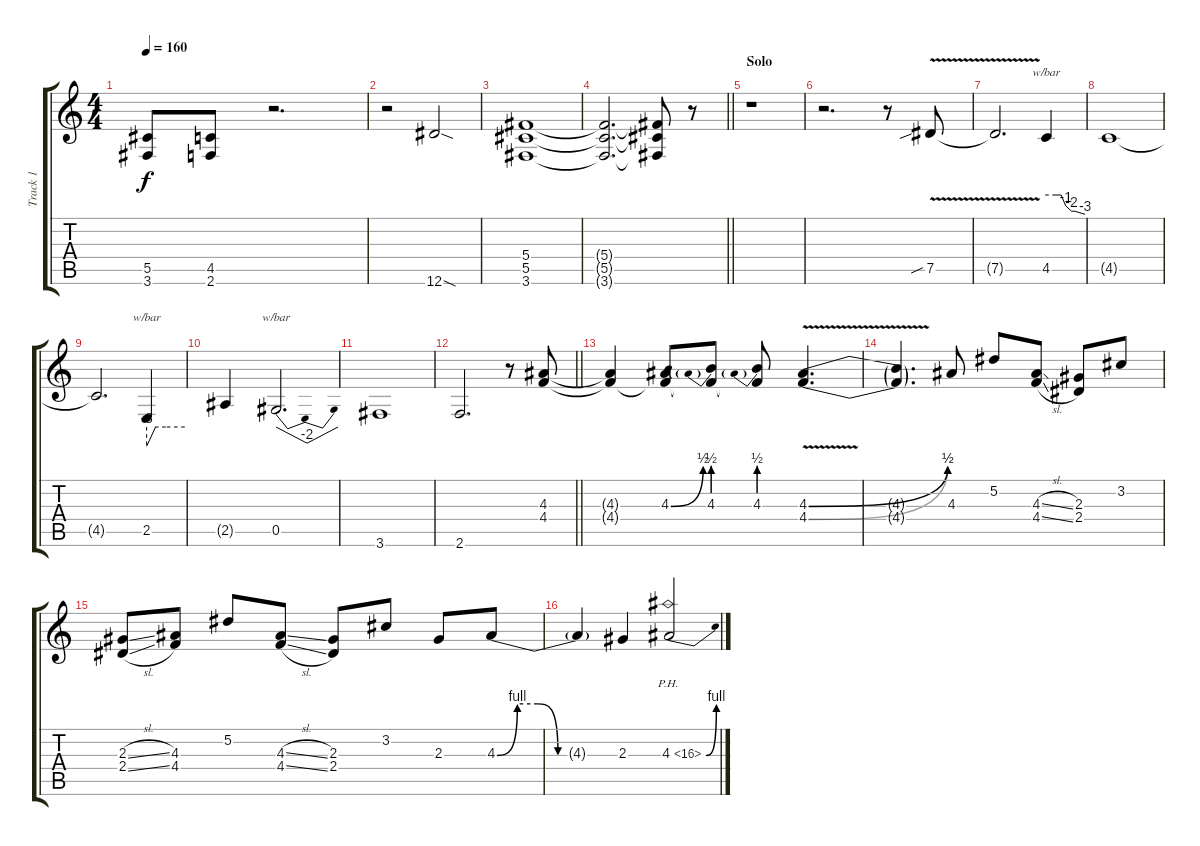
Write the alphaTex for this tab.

\track ("Track 1" "Track 1") {instrument distortionguitar}
\staff {score tabs}
\tuning (Eb4 Bb3 Gb3 Db3 Ab2 Eb2) {hide}
\ts (4 4)
\tempo 160
\clef g2
\ks c
(5.5 3.6).8{dy f} (4.5 2.6).8 r.2{d} |
r.2 12.6{sod}.2 |
(5.4 5.5 3.6).1 |
\barLineRight lightlight
(5.4{t} 5.5{t} 3.6{t}).2{d} (5.4{t} 5.5{t} 3.6{t}).8 r.8 |
\section ("" "Solo")
r.1 |
r.2{d} r.8 7.5{v sib}.8 |
7.5{t}.2{d} 4.5.4{tbe (custom default 0 0 15 0 23 0 30 -4 39 -8 44 -8 60 -12)} |
4.5{t}.1 |
4.5{t}.2{d} 2.5.4{tbe (custom default 0 -12 14 0 30 0 60 0)} |
2.5{t}.4 0.5.2{d tbe (dip default 0 0 30 -8 60 0)} |
3.6.1 |
\barLineRight lightlight
2.6.2{d} r.8 (4.3 4.4).8 |
(4.3{t} 4.4{t}).4 (4.3{be (bend 0 0 60 2)} 4.4{t}).8 (4.3{be (prebend 0 2 60 2)} 4.4{t}).8 (4.3{be (prebend 0 2 60 2)} 4.4{t}).8 (4.3{be (bend 0 0 60 2) v} 4.4{be (bend 0 0 60 2) v}).4{d} |
(4.3{t} 4.4{t}).4{d} 4.3.8 5.2.8 (4.3{sl} 4.4{sl}).8 (2.3 2.4).8 3.2.8 |
(2.3{sl} 2.4{sl}).8 (4.3 4.4).8 5.2.8 (4.3{sl} 4.4{sl}).8 (2.3 2.4).8 3.2.8 2.3.8 4.3{be (custom 0 0 10 4 20 4 30 0 60 0)}.8 |
4.3{t}.4 2.3.4 4.3{be (bend 0 0 60 4) ph 12}.2
